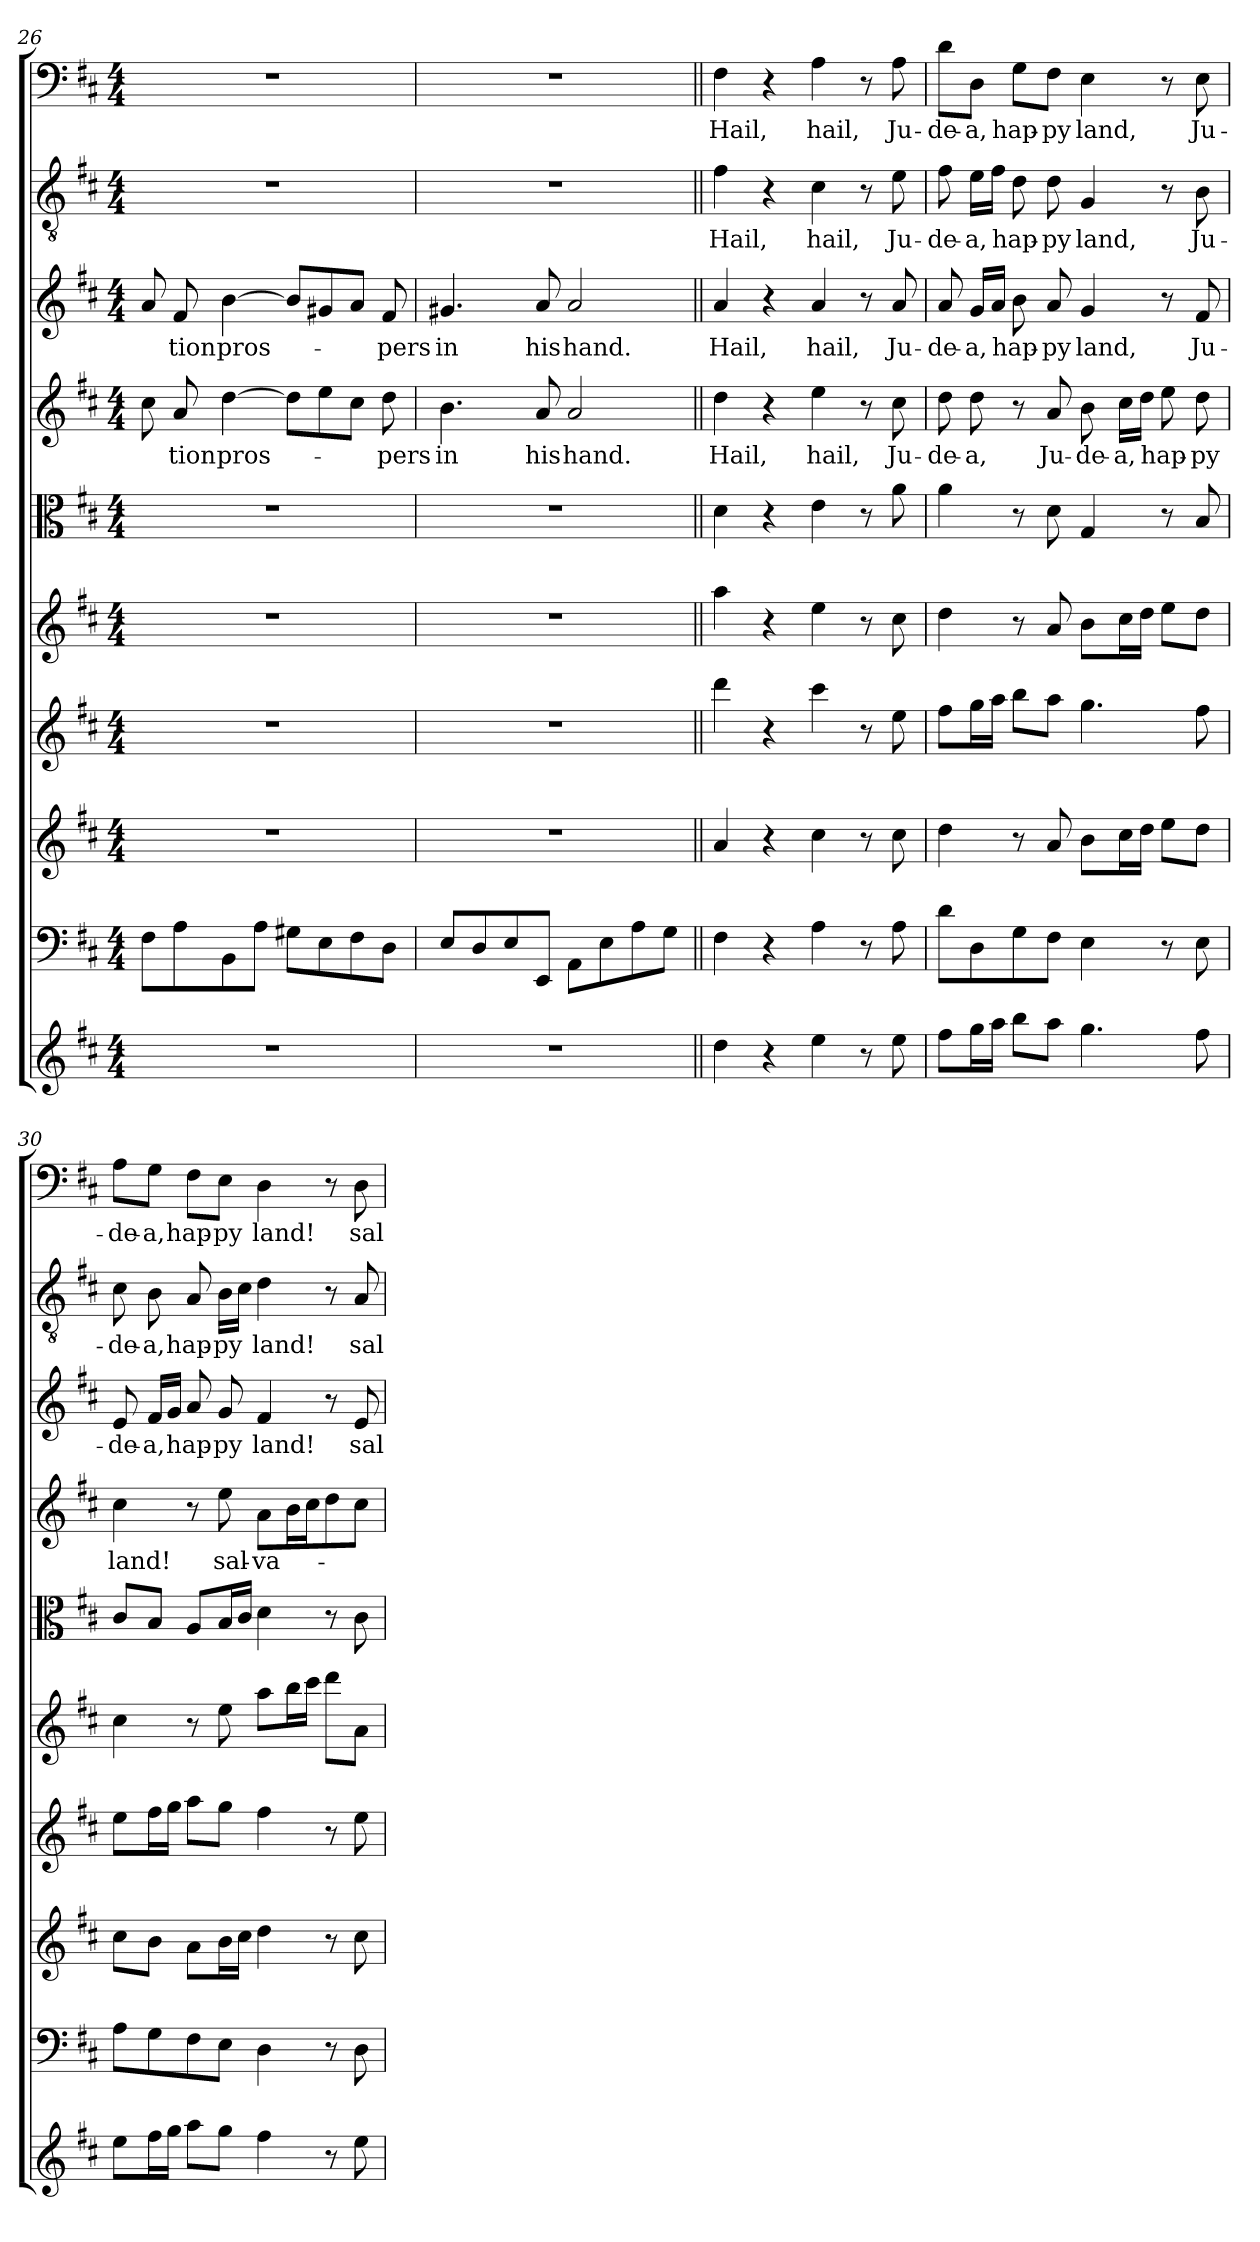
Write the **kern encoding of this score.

**kern	**kern	**kern	**kern	**kern	**kern	**kern	**text	**kern	**text	**kern	**text	**kern	**text
*part10	*part9	*part8	*part7	*part6	*part5	*part4	*part4	*part3	*part3	*part2	*part2	*part1	*part1
*staff10	*staff9	*staff8	*staff7	*staff6	*staff5	*staff4	*staff4	*staff3	*staff3	*staff2	*staff2	*staff1	*staff1
*clefG2	*clefF4	*clefG2	*clefG2	*clefG2	*clefC3	*clefG2	*	*clefG2	*	*clefGv2	*	*clefF4	*
*k[f#c#]	*k[f#c#]	*k[f#c#]	*k[f#c#]	*k[f#c#]	*k[f#c#]	*k[f#c#]	*	*k[f#c#]	*	*k[f#c#]	*	*k[f#c#]	*
*D:	*D:	*D:	*D:	*D:	*D:	*D:	*	*D:	*	*D:	*	*D:	*
*M4/4	*M4/4	*M4/4	*M4/4	*M4/4	*M4/4	*M4/4	*	*M4/4	*	*M4/4	*	*M4/4	*
=26	=26	=26	=26	=26	=26	=26	=26	=26	=26	=26	=26	=26	=26
1r	8F#\L	1r	1r	1r	1r	8cc#\	.	8a/	.	1r	.	1r	.
.	8A\	.	.	.	.	8a/	-tion	8f#/	-tion	.	.	.	.
.	8BB\	.	.	.	.	[4dd\	pros-	[4b\	pros-	.	.	.	.
.	8A\J	.	.	.	.	.	.	.	.	.	.	.	.
.	8G#X\L	.	.	.	.	8dd\L]	.	8b/L]	.	.	.	.	.
.	8E\	.	.	.	.	8ee\	.	8g#X/	.	.	.	.	.
.	8F#\	.	.	.	.	8cc#\J	.	8a/J	.	.	.	.	.
.	8D\J	.	.	.	.	8dd\	-pers	8f#/	-pers	.	.	.	.
=27	=27	=27	=27	=27	=27	=27	=27	=27	=27	=27	=27	=27	=27
1r	8E/L	1r	1r	1r	1r	4.b\	in	4.g#X/	in	1r	.	1r	.
.	8D/	.	.	.	.	.	.	.	.	.	.	.	.
.	8E/	.	.	.	.	.	.	.	.	.	.	.	.
.	8EE/J	.	.	.	.	8a/	his	8a/	his	.	.	.	.
.	8AA\L	.	.	.	.	2a/	hand.	2a/	hand.	.	.	.	.
.	8E\	.	.	.	.	.	.	.	.	.	.	.	.
.	8A\	.	.	.	.	.	.	.	.	.	.	.	.
.	8G\J	.	.	.	.	.	.	.	.	.	.	.	.
=28||	=28||	=28||	=28||	=28||	=28||	=28||	=28||	=28||	=28||	=28||	=28||	=28||	=28||
4dd\	4F#\	4a/	4ddd\	4aa\	4d\	4dd\	Hail,	4a/	Hail,	4f#\	Hail,	4F#\	Hail,
4r	4r	4r	4r	4r	4r	4r	.	4r	.	4r	.	4r	.
4ee\	4A\	4cc#\	4ccc#\	4ee\	4e\	4ee\	hail,	4a/	hail,	4c#\	hail,	4A\	hail,
8r	8r	8r	8r	8r	8r	8r	.	8r	.	8r	.	8r	.
8ee\	8A\	8cc#\	8ee\	8cc#\	8a\	8cc#\	Ju-	8a/	Ju-	8e\	Ju-	8A\	Ju-
=29	=29	=29	=29	=29	=29	=29	=29	=29	=29	=29	=29	=29	=29
8ff#\L	8d\L	4dd\	8ff#\L	4dd\	4a\	8dd\	-de-	8a/	-de-	8f#\	-de-	8d\L	-de-
16gg\L	8D\	.	16gg\L	.	.	8dd\	-a,	16g/LL	-a,	16e\LL	-a,	8D\J	-a,
16aa\JJ	.	.	16aa\JJ	.	.	.	.	16a/JJ	.	16f#\JJ	.	.	.
8bb\L	8G\	8r	8bb\L	8r	8r	8r	.	8b\	hap-	8d\	hap-	8G\L	hap-
8aa\J	8F#\J	8a/	8aa\J	8a/	8d\	8a/	Ju-	8a/	-py	8d\	-py	8F#\J	-py
4.gg\	4E\	8b\L	4.gg\	8b\L	4G/	8b\	-de-	4g/	land,	4G/	land,	4E\	land,
.	.	16cc#\L	.	16cc#\L	.	16cc#\LL	-a,	.	.	.	.	.	.
.	.	16dd\JJ	.	16dd\JJ	.	16dd\JJ	.	.	.	.	.	.	.
.	8r	8ee\L	.	8ee\L	8r	8ee\	hap-	8r	.	8r	.	8r	.
8ff#\	8E\	8dd\J	8ff#\	8dd\J	8B/	8dd\	-py	8f#/	Ju-	8B\	Ju-	8E\	Ju-
=30	=30	=30	=30	=30	=30	=30	=30	=30	=30	=30	=30	=30	=30
8ee\L	8A\L	8cc#\L	8ee\L	4cc#\	8c#/L	4cc#\	land!	8e/	-de-	8c#\	-de-	8A\L	-de-
16ff#\L	8G\	8b\J	16ff#\L	.	8B/J	.	.	16f#/LL	-a,	8B\	-a,	8G\J	-a,
16gg\JJ	.	.	16gg\JJ	.	.	.	.	16g/JJ	.	.	.	.	.
8aa\L	8F#\	8a\L	8aa\L	8r	8A/L	8r	.	8a/	hap-	8A/	hap-	8F#\L	hap-
8gg\J	8E\J	16b\L	8gg\J	8ee\	16B/L	8ee\	sal-	8g/	-py	16B\LL	-py	8E\J	-py
.	.	16cc#\JJ	.	.	16c#/JJ	.	.	.	.	16c#\JJ	.	.	.
4ff#\	4D\	4dd\	4ff#\	8aa\L	4d\	8a\L	-va-	4f#/	land!	4d\	land!	4D\	land!
.	.	.	.	16bb\L	.	16b\L	.	.	.	.	.	.	.
.	.	.	.	16ccc#\JJ	.	16cc#\J	.	.	.	.	.	.	.
8r	8r	8r	8r	8ddd\L	8r	8dd\	.	8r	.	8r	.	8r	.
8ee\	8D\	8cc#\	8ee\	8a\J	8c#\	8cc#\J	.	8e/	sal-	8A/	sal-	8D\	sal-
=	=	=	=	=	=	=	=	=	=	=	=	=	=
*-	*-	*-	*-	*-	*-	*-	*-	*-	*-	*-	*-	*-	*-
